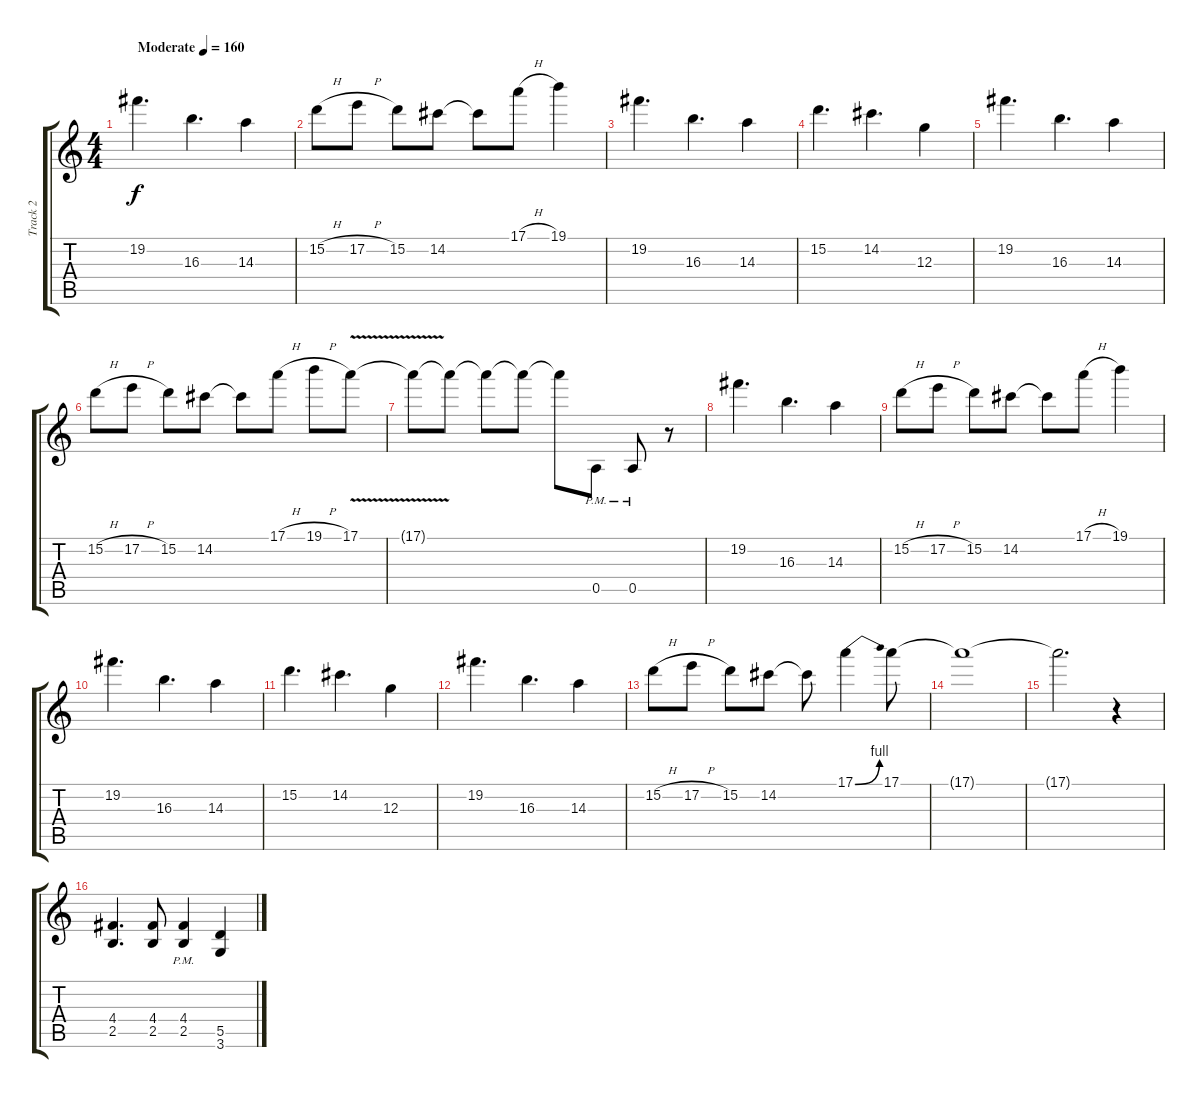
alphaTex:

\track ("Track 2" "Track 2") {instrument overdrivenguitar}
\staff {score tabs}
\tuning (E4 B3 G3 D3 A2 E2) {hide}
\ts (4 4)
\tempo (160 "Moderate")
\clef g2
\ks c
19.2.4{d dy f instrument overdrivenguitar} 16.3.4{d} 14.3.4 |
15.2{h}.8 17.2{h}.8 15.2.8 14.2.8 14.2{t}.8 17.1{h}.8 19.1.4 |
19.2.4{d} 16.3.4{d} 14.3.4 |
15.2.4{d} 14.2.4{d} 12.3.4 |
19.2.4{d} 16.3.4{d} 14.3.4 |
15.2{h}.8 17.2{h}.8 15.2.8 14.2.8 14.2{t}.8 17.1{h}.8 19.1{h}.8 17.1{v}.8 |
17.1{t}.8 17.1{t}.8 17.1{t}.8 17.1{t}.8 17.1{t}.8 0.5{pm}.8 0.5{pm}.8 r.8 |
19.2.4{d} 16.3.4{d} 14.3.4 |
15.2{h}.8 17.2{h}.8 15.2.8 14.2.8 14.2{t}.8 17.1{h}.8 19.1.4 |
19.2.4{d} 16.3.4{d} 14.3.4 |
15.2.4{d} 14.2.4{d} 12.3.4 |
19.2.4{d} 16.3.4{d} 14.3.4 |
15.2{h}.8 17.2{h}.8 15.2.8 14.2.8 14.2{t}.8 17.1{be (bend 0 0 60 4)}.4 17.1.8 |
17.1{t}.1 |
17.1{t}.2{d} r.4 |
(4.4 2.5).4{d instrument overdrivenguitar} (4.4 2.5).8 (4.4{pm} 2.5{pm}).4 (5.5 3.6).4
